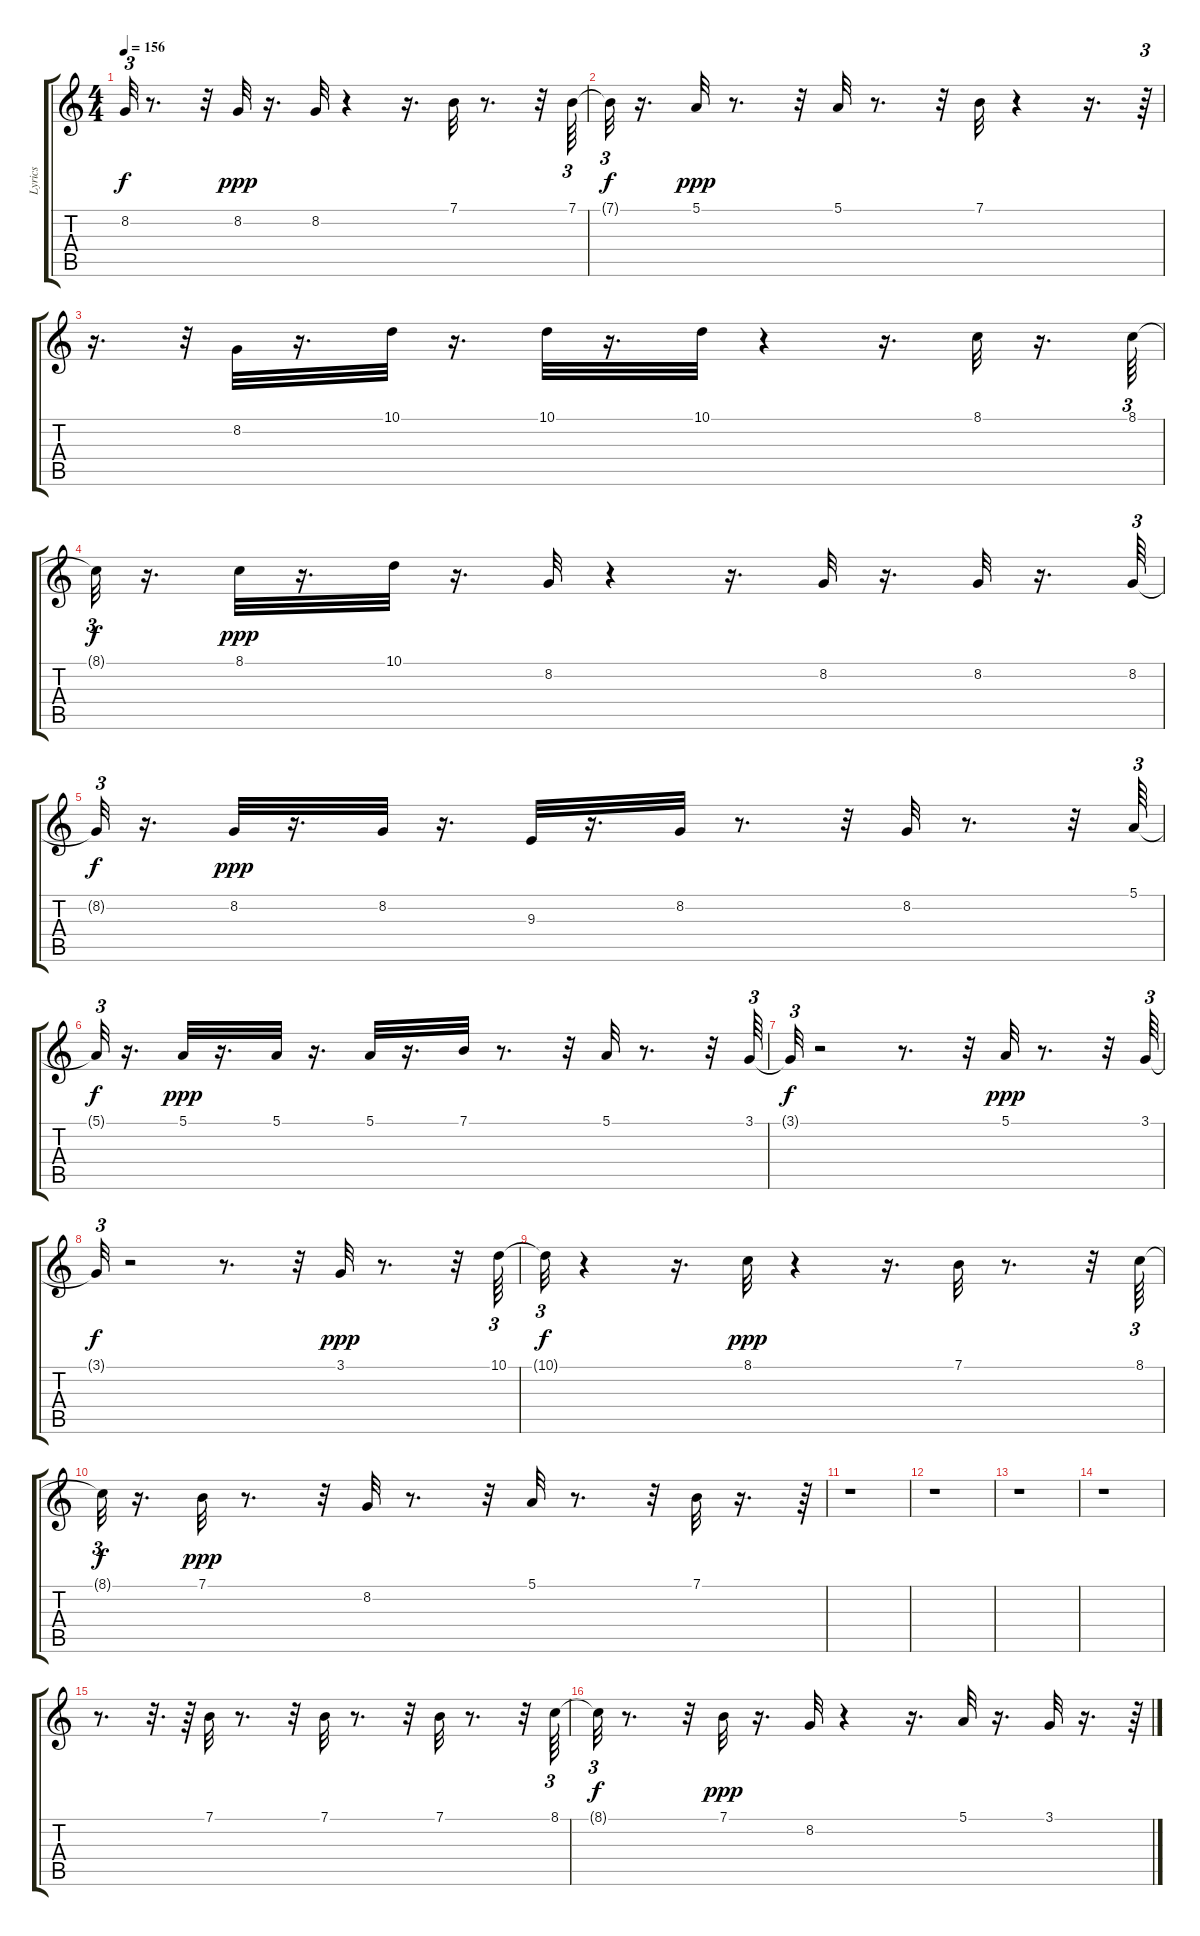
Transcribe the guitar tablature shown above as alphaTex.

\track ("Lyrics" "Lyrics") {instrument electricpiano1}
\staff {score tabs}
\tuning (E4 B3 G3 D3 A2 E2) {hide}
\ts (4 4)
\tempo 156
\clef g2
\ks c
8.2{t}.32{tu (3 2) dy f} r.8{d} r.32 8.2.32{dy ppp} r.16{d} 8.2.32 r.4 r.16{d} 7.1.32 r.8{d} r.32 7.1.64{tu (3 2)} |
7.1{t}.32{tu (3 2) dy f} r.16{d} 5.1.32{dy ppp} r.8{d} r.32 5.1.32 r.8{d} r.32 7.1.32 r.4 r.16{d} r.64{tu (3 2)} |
r.16{d} r.32{tu (3 2)} 8.2.32 r.16{d} 10.1.32 r.16{d} 10.1.32 r.16{d} 10.1.32 r.4 r.16{d} 8.1.32 r.16{d} 8.1.64{tu (3 2)} |
8.1{t}.32{tu (3 2) dy f} r.16{d} 8.1.32{dy ppp} r.16{d} 10.1.32 r.16{d} 8.2.32 r.4 r.16{d} 8.2.32 r.16{d} 8.2.32 r.16{d} 8.2.64{tu (3 2)} |
8.2{t}.32{tu (3 2) dy f} r.16{d} 8.2.32{dy ppp} r.16{d} 8.2.32 r.16{d} 9.3.32 r.16{d} 8.2.32 r.8{d} r.32 8.2.32 r.8{d} r.32 5.1.64{tu (3 2)} |
5.1{t}.32{tu (3 2) dy f} r.16{d} 5.1.32{dy ppp} r.16{d} 5.1.32 r.16{d} 5.1.32 r.16{d} 7.1.32 r.8{d} r.32 5.1.32 r.8{d} r.32 3.1.64{tu (3 2)} |
3.1{t}.32{tu (3 2) dy f} r.2 r.8{d} r.32 5.1.32{dy ppp} r.8{d} r.32 3.1.64{tu (3 2)} |
3.1{t}.32{tu (3 2) dy f} r.2 r.8{d} r.32 3.1.32{dy ppp} r.8{d} r.32 10.1.64{tu (3 2)} |
10.1{t}.32{tu (3 2) dy f} r.4 r.16{d} 8.1.32{dy ppp} r.4 r.16{d} 7.1.32 r.8{d} r.32 8.1.64{tu (3 2)} |
8.1{t}.32{tu (3 2) dy f} r.16{d} 7.1.32{dy ppp} r.8{d} r.32 8.2.32 r.8{d} r.32 5.1.32 r.8{d} r.32 7.1.32{instrument honkytonkpiano} r.16{d} r.64{tu (3 2)} |
r.1 |
r.1 |
r.1 |
r.1 |
r.8{d} r.32{d} r.64 7.1.32{instrument acousticgrandpiano} r.8{d} r.32 7.1.32 r.8{d} r.32 7.1.32 r.8{d} r.32 8.1.64{tu (3 2)} |
8.1{t}.32{tu (3 2) dy f} r.8{d} r.32 7.1.32{dy ppp} r.16{d} 8.2.32 r.4 r.16{d} 5.1.32 r.16{d} 3.1.32 r.16{d} r.64{tu (3 2)}
